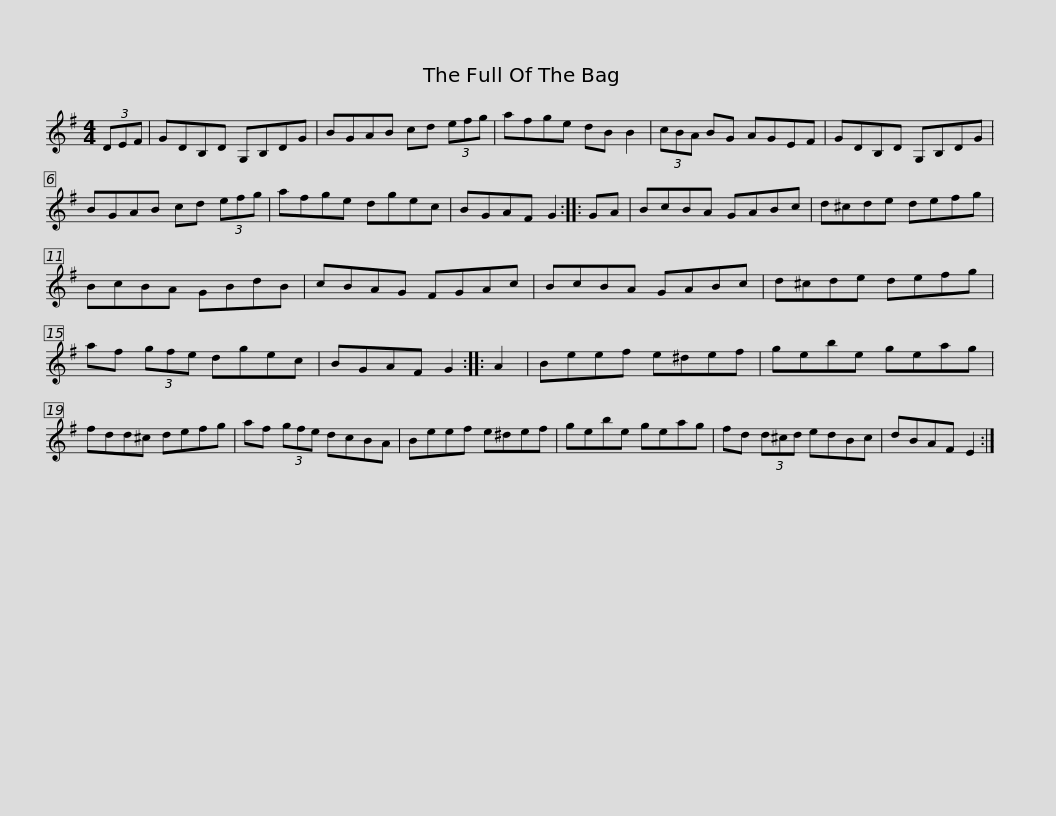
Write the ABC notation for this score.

X:1
L:1/8
M:4/4
I:linebreak $
K:G
V:1 treble
V:1
 (3DEF | GDB,D G,B,DG | BGAB cd (3efg | afge dB B2 | (3cBA BG AGEF |$ %5
 GDB,D G,B,DG | BGAB cd (3efg | afge dgec | BGAF G2 :: GA | %10
 BcBA GABc |$ d^cde defg | BcBA GBdB | cBAG FGAc | BcBA GABc | %15
 d^cde defg |$ af (3gfe dgec | BGAF G2 :: A2 | Beef e^def | %20
 gebe geag | fdd^c defg |$ af (3gfe dcBA | Beef e^def | gebe geag | %25
 fd (3d^cd edBc | dBAF E2 :| %27
